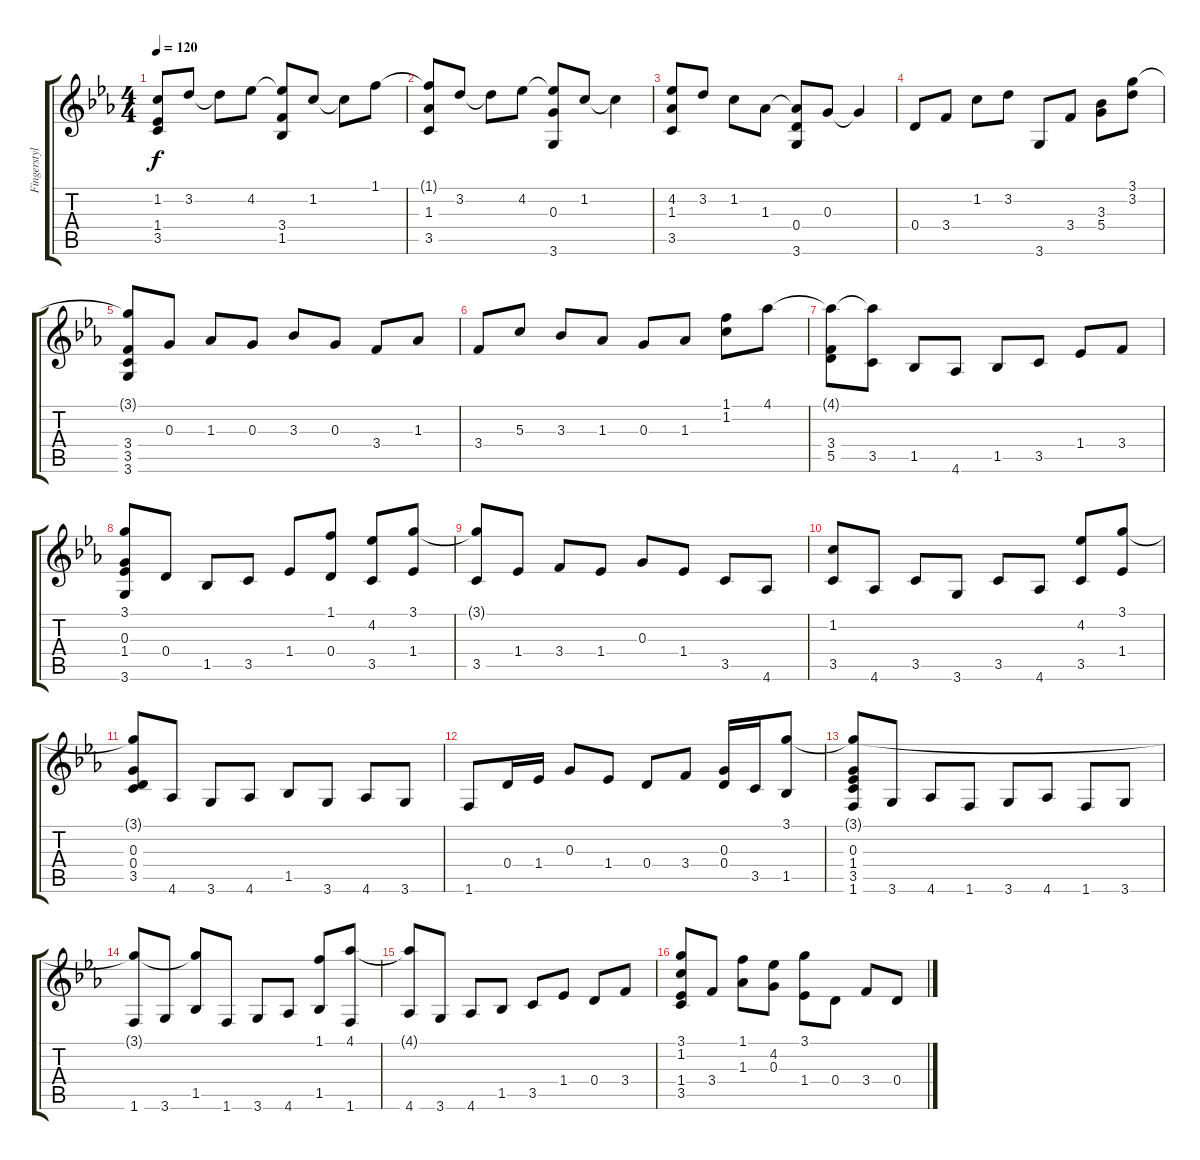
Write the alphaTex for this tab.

\track ("Fingerstyle Guitar" "Fingerstyl") {instrument acousticguitarnylon}
\staff {score tabs}
\tuning (E4 B3 G3 D3 A2 E2) {hide}
\ts (4 4)
\tempo 120
\clef g2
\ks cminor
(1.2 1.4 3.5).8{dy f} 3.2.8 3.2{t}.8 4.2.8 (4.2{t} 3.4 1.5).8 1.2.8 1.2{t}.8 1.1.8 |
(1.1{t} 1.3 3.5).8 3.2.8 3.2{t}.8 4.2.8 (4.2{t} 0.3 3.6).8 1.2.8 1.2{t}.4 |
(4.2 1.3 3.5).8 3.2.8 1.2.8 1.3.8 (1.3{t} 0.4 3.6).8 0.3.8 0.3{t}.4 |
0.4.8 3.4.8 1.2.8 3.2.8 3.6.8 3.4.8 (3.3 5.4).8 (3.1 3.2).8 |
(3.1{t} 3.4 3.5 3.6).8 0.3.8 1.3.8 0.3.8 3.3.8 0.3.8 3.4.8 1.3.8 |
3.4.8 5.3.8 3.3.8 1.3.8 0.3.8 1.3.8 (1.1 1.2).8 4.1.8 |
(4.1{t} 3.4 5.5).8 (4.1{t} 3.5).8 1.5.8 4.6.8 1.5.8 3.5.8 1.4.8 3.4.8 |
(3.1 0.3 1.4 3.6).8 0.4.8 1.5.8 3.5.8 1.4.8 (1.1 0.4).8 (4.2 3.5).8 (3.1 1.4).8 |
(3.1{t} 3.5).8 1.4.8 3.4.8 1.4.8 0.3.8 1.4.8 3.5.8 4.6.8 |
(1.2 3.5).8 4.6.8 3.5.8 3.6.8 3.5.8 4.6.8 (4.2 3.5).8 (3.1 1.4).8 |
(3.1{t} 0.3 0.4 3.5).8 4.6.8 3.6.8 4.6.8 1.5.8 3.6.8 4.6.8 3.6.8 |
1.6.8 0.4.16 1.4.16 0.3.8 1.4.8 0.4.8 3.4.8 (0.3 0.4).16 3.5.16 (3.1 1.5).8 |
(3.1{t} 0.3 1.4 3.5 1.6).8 3.6.8 4.6.8 1.6.8 3.6.8 4.6.8 1.6.8 3.6.8 |
(3.1{t} 1.6).8 3.6.8 (3.1{t} 1.5).8 1.6.8 3.6.8 4.6.8 (1.1 1.5).8 (4.1 1.6).8 |
(4.1{t} 4.6).8 3.6.8 4.6.8 1.5.8 3.5.8 1.4.8 0.4.8 3.4.8 |
(3.1 1.2 1.4 3.5).8 3.4.8 (1.1 1.3).8 (4.2 0.3).8 (3.1 1.4).8 0.4.8 3.4.8 0.4.8
